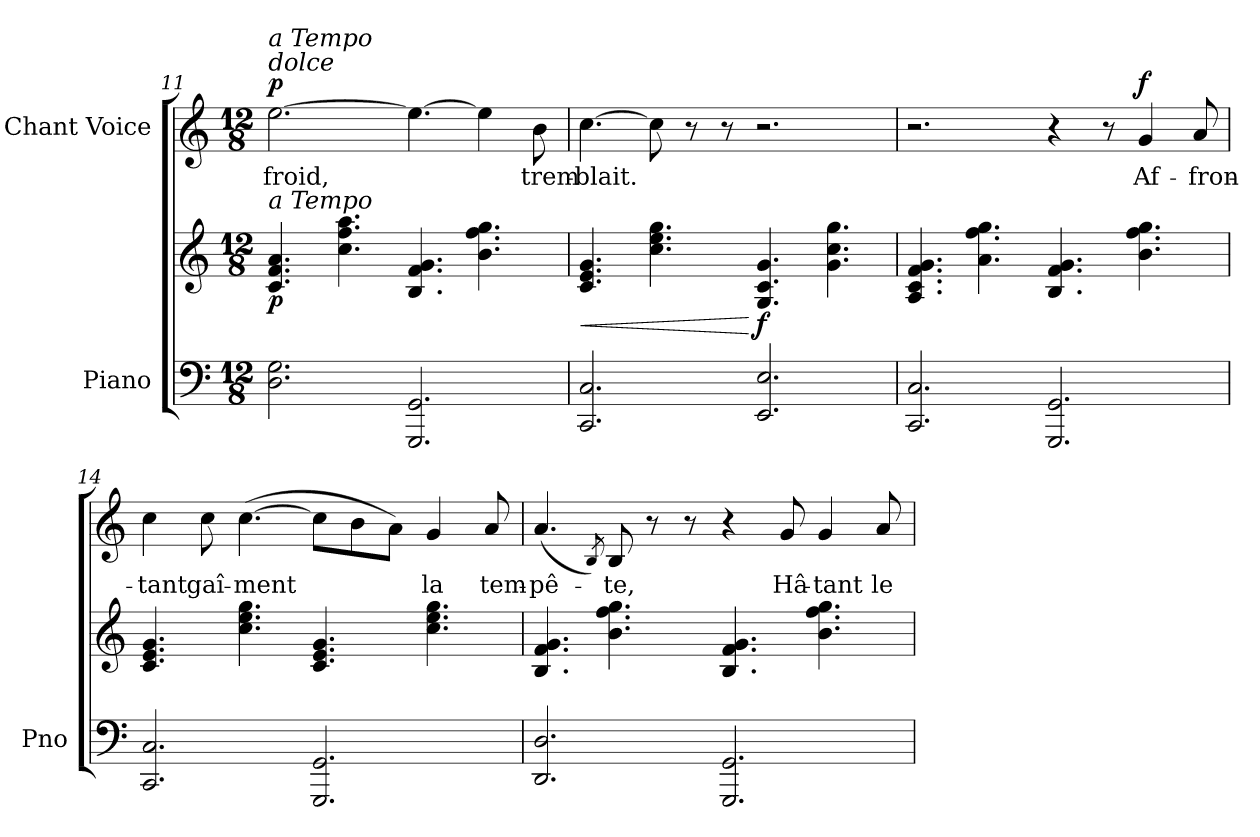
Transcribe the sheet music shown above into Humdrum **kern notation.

**kern	**kern	**dynam	**kern	**text	**dynam
*part2	*part2	*part2	*part1	*part1	*part1
*staff3	*staff2	*staff2/3	*staff1	*staff1	*staff1
*I"Piano	*	*	*I"Chant Voice	*	*
*I'Pno	*	*	*	*	*
*clefF4	*clefG2	*	*clefG2	*	*
*k[]	*k[]	*	*k[]	*	*
*M12/8	*M12/8	*	*M12/8	*	*
*MM180	*MM180	*	*MM180	*	*
=11	=11	=11	=11	=11	=11
!	!	!	!LO:TX:a:i:t=dolce	!	!
!	!	!	!LO:TX:a:i:t=a Tempo	!	!
!	!LO:TX:a:i:t=a Tempo	!	!	!	!
!	!	!LO:DY:b	!	!LO:LY:b	!LO:DY:a
2.D\ 2.G\	4.c/ 4.f/ 4.a/	p	[2.ee\	froid,	p
.	4.cc\ 4.ff\ 4.aa\	.	.	.	.
2.GGG/ 2.GG/	4.B/ 4.f/ 4.g/	.	4.ee\_	.	.
.	4.b\ 4.ff\ 4.gg\	.	4ee\]	.	.
!	!	!	!	!LO:LY:b	!
.	.	.	8b\	trem-	.
=12	=12	=12	=12	=12	=12
!	!	!LO:HP:b	!	!LO:LY:b	!
2.CC/ 2.C/	4.c/ 4.e/ 4.g/	<	[4.cc\	-blait.	.
.	4.cc\ 4.ee\ 4.gg\	.	8cc\]	.	.
.	.	.	8r	.	.
.	.	.	8r	.	.
!	!	!LO:DY:n=1:b	!	!	!
2.EE/ 2.E/	4.G/ 4.c/ 4.g/	[ f	2.r	.	.
.	4.g\ 4.cc\ 4.gg\	.	.	.	.
!!LO:LB:g=z
=13	=13	=13	=13	=13	=13
2.CC/ 2.C/	4.A/ 4.c/ 4.f/ 4.g/	.	2.r	.	.
.	4.a\ 4.ff\ 4.gg\	.	.	.	.
2.GGG/ 2.GG/	4.B/ 4.f/ 4.g/	.	4r	.	.
.	.	.	8r	.	.
!	!	!	!	!LO:LY:b	!LO:DY:a
.	4.b\ 4.ff\ 4.gg\	.	4g/	Af-	f
!	!	!	!	!LO:LY:b	!
.	.	.	8a/	-fron-	.
=14	=14	=14	=14	=14	=14
!	!	!	!	!LO:LY:b	!
2.CC/ 2.C/	4.c/ 4.e/ 4.g/	.	4cc\	-tant	.
!	!	!	!	!LO:LY:b	!
.	.	.	8cc\	gaî-	.
!	!	!	!	!LO:LY:b	!
.	4.cc\ 4.ee\ 4.gg\	.	(>[4.cc\	-ment	.
2.GGG/ 2.GG/	4.c/ 4.e/ 4.g/	.	8cc\L]	.	.
.	.	.	8b\	.	.
.	.	.	8a\J)	.	.
!	!	!	!	!LO:LY:b	!
.	4.cc\ 4.ee\ 4.gg\	.	4g/	la	.
!	!	!	!	!LO:LY:b	!
.	.	.	8a/	tem-	.
=15	=15	=15	=15	=15	=15
!	!	!	!	!LO:LY:b	!
2.DD/ 2.D/	4.B/ 4.f/ 4.g/	.	(<4.a/	-pê-	.
.	.	.	8qB/)	.	.
!	!	!	!	!LO:LY:b	!
.	4.b\ 4.ff\ 4.gg\	.	8B/	-te,	.
.	.	.	8r	.	.
.	.	.	8r	.	.
2.GGG/ 2.GG/	4.B/ 4.f/ 4.g/	.	4r	.	.
!	!	!	!	!LO:LY:b	!
.	.	.	8g/	Hâ-	.
!	!	!	!	!LO:LY:b	!
.	4.b\ 4.ff\ 4.gg\	.	4g/	-tant	.
!	!	!	!	!LO:LY:b	!
.	.	.	8a/	le	.
=	=	=	=	=	=
*-	*-	*-	*-	*-	*-
